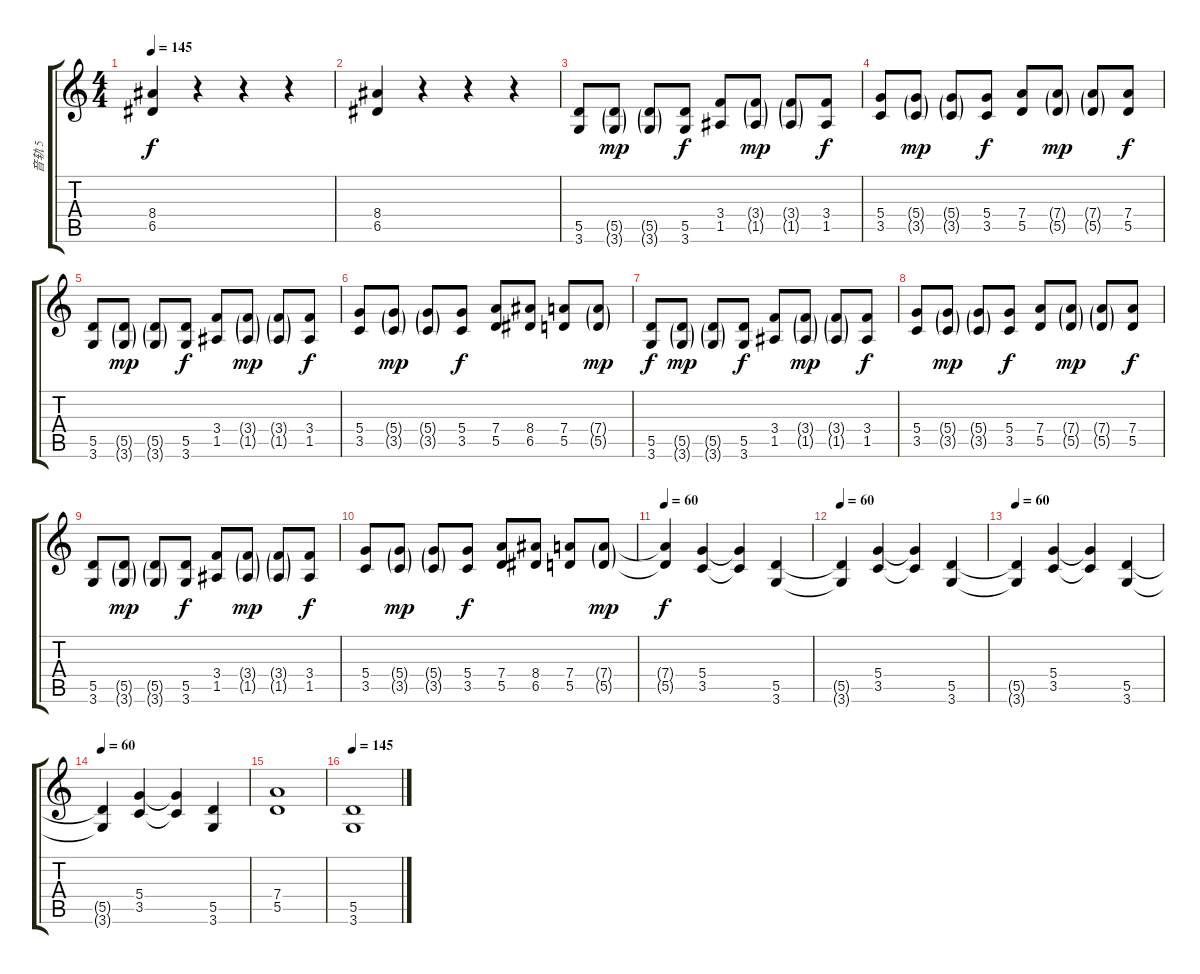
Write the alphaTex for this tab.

\track ("音轨 5" "音轨 5") {instrument overdrivenguitar}
\staff {score tabs}
\tuning (E4 B3 G3 D3 A2 E2) {hide}
\ts (4 4)
\tempo 145
\clef g2
\ks c
(8.4 6.5).4{dy f} r.4 r.4 r.4 |
(8.4 6.5).4 r.4 r.4 r.4 |
(5.5 3.6).8 (5.5{g} 3.6{g}).8{dy mp} (5.5{g} 3.6{g}).8 (5.5 3.6).8{dy f} (3.4 1.5).8 (3.4{g} 1.5{g}).8{dy mp} (3.4{g} 1.5{g}).8 (3.4 1.5).8{dy f} |
(5.4 3.5).8 (5.4{g} 3.5{g}).8{dy mp} (5.4{g} 3.5{g}).8 (5.4 3.5).8{dy f} (7.4 5.5).8 (7.4{g} 5.5{g}).8{dy mp} (7.4{g} 5.5{g}).8 (7.4 5.5).8{dy f} |
(5.5 3.6).8 (5.5{g} 3.6{g}).8{dy mp} (5.5{g} 3.6{g}).8 (5.5 3.6).8{dy f} (3.4 1.5).8 (3.4{g} 1.5{g}).8{dy mp} (3.4{g} 1.5{g}).8 (3.4 1.5).8{dy f} |
(5.4 3.5).8 (5.4{g} 3.5{g}).8{dy mp} (5.4{g} 3.5{g}).8 (5.4 3.5).8{dy f} (7.4 5.5).8 (8.4 6.5).8 (7.4 5.5).8 (7.4{g} 5.5{g}).8{dy mp} |
(5.5 3.6).8{dy f} (5.5{g} 3.6{g}).8{dy mp} (5.5{g} 3.6{g}).8 (5.5 3.6).8{dy f} (3.4 1.5).8 (3.4{g} 1.5{g}).8{dy mp} (3.4{g} 1.5{g}).8 (3.4 1.5).8{dy f} |
(5.4 3.5).8 (5.4{g} 3.5{g}).8{dy mp} (5.4{g} 3.5{g}).8 (5.4 3.5).8{dy f} (7.4 5.5).8 (7.4{g} 5.5{g}).8{dy mp} (7.4{g} 5.5{g}).8 (7.4 5.5).8{dy f} |
(5.5 3.6).8 (5.5{g} 3.6{g}).8{dy mp} (5.5{g} 3.6{g}).8 (5.5 3.6).8{dy f} (3.4 1.5).8 (3.4{g} 1.5{g}).8{dy mp} (3.4{g} 1.5{g}).8 (3.4 1.5).8{dy f} |
(5.4 3.5).8 (5.4{g} 3.5{g}).8{dy mp} (5.4{g} 3.5{g}).8 (5.4 3.5).8{dy f} (7.4 5.5).8 (8.4 6.5).8 (7.4 5.5).8 (7.4{g} 5.5{g}).8{dy mp} |
\tempo 60
(7.4{t} 5.5{t}).4{dy f} (5.4 3.5).4 (5.4{t} 3.5{t}).4 (5.5 3.6).4 |
\tempo 60
(5.5{t} 3.6{t}).4 (5.4 3.5).4 (5.4{t} 3.5{t}).4 (5.5 3.6).4 |
\tempo 60
(5.5{t} 3.6{t}).4 (5.4 3.5).4 (5.4{t} 3.5{t}).4 (5.5 3.6).4 |
\tempo 60
(5.5{t} 3.6{t}).4 (5.4 3.5).4 (5.4{t} 3.5{t}).4 (5.5 3.6).4 |
(7.4 5.5).1 |
\tempo 145
(5.5 3.6).1
